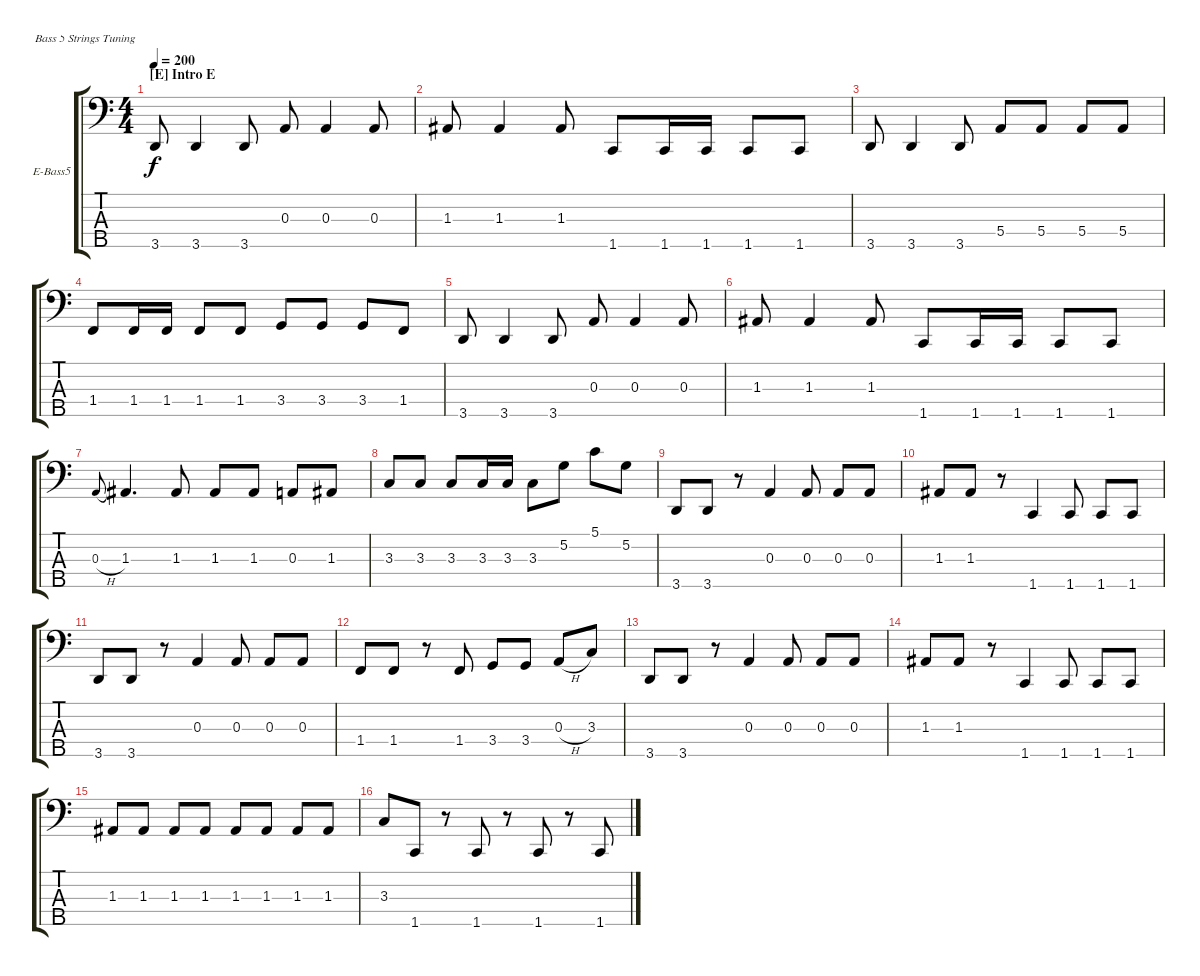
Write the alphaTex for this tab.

\defaultSystemsLayout 4
\bracketExtendMode groupsimilarinstruments
\firstSystemTrackNameOrientation horizontal
\otherSystemsTrackNameOrientation horizontal
\track ("Bass" "E-Bass5") {instrument electricbassfinger}
\staff {score tabs}
\tuning (G2 D2 A1 E1 B0)
\ts (4 4)
\section ("E" "Intro E")
\tempo 200
\clef f4
\scale
0.333333
\ks c
3.5.8{dy f} 3.5.4 3.5.8 0.3.8 0.3.4 0.3.8 |
\scale
0.333333 1.3.8 1.3.4 1.3.8 1.5.8 1.5.16 1.5.16 1.5.8 1.5.8 |
\scale
0.333333 3.5.8 3.5.4 3.5.8 5.4.8 5.4.8 5.4.8 5.4.8 |
\scale
0.333333 1.4.8 1.4.16 1.4.16 1.4.8 1.4.8 3.4.8 3.4.8 3.4.8 1.4.8 |
\scale
0.333333 3.5.8 3.5.4 3.5.8 0.3.8 0.3.4 0.3.8 |
\scale
0.333333 1.3.8 1.3.4 1.3.8 1.5.8 1.5.16 1.5.16 1.5.8 1.5.8 |
\scale
0.333333 0.3{h}.8{gr onbeat} 1.3.4{d} 1.3.8 1.3.8 1.3.8 0.3.8 1.3.8 |
\scale
0.333333 3.3.8 3.3.8 3.3.8 3.3.16 3.3.16 3.3.8 5.2.8 5.1.8 5.2.8 |
\scale
0.333333 3.5.8 3.5.8 r.8 0.3.4 0.3.8 0.3.8 0.3.8 |
\scale
0.333333 1.3.8 1.3.8 r.8 1.5.4 1.5.8 1.5.8 1.5.8 |
\scale
0.333333 3.5.8 3.5.8 r.8 0.3.4 0.3.8 0.3.8 0.3.8 |
\scale
0.333333 1.4.8 1.4.8 r.8 1.4.8 3.4.8 3.4.8 0.3{h}.8 3.3.8 |
\scale
0.333333 3.5.8 3.5.8 r.8 0.3.4 0.3.8 0.3.8 0.3.8 |
\scale
0.333333 1.3.8 1.3.8 r.8 1.5.4 1.5.8 1.5.8 1.5.8 |
\scale
0.333333 1.3.8 1.3.8 1.3.8 1.3.8 1.3.8 1.3.8 1.3.8 1.3.8 |
\scale
0.333333 3.3.8 1.5.8 r.8 1.5.8 r.8 1.5.8 r.8 1.5.8
